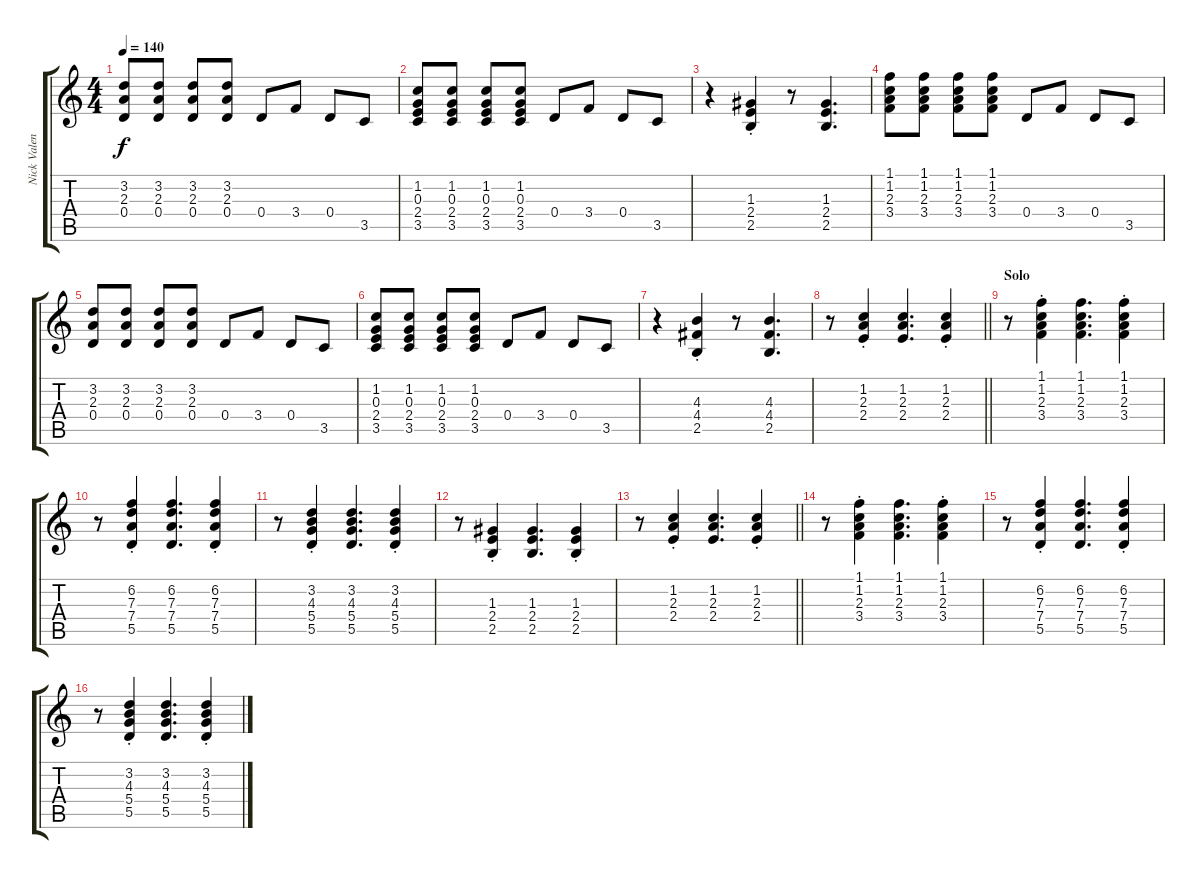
\track ("Nick Valensi" "Nick Valen") {instrument acousticguitarsteel}
\staff {score tabs}
\tuning (E4 B3 G3 D3 A2 E2) {hide}
\ts (4 4)
\tempo 140
\clef g2
\ks c
(3.2 2.3 0.4).8{dy f} (3.2 2.3 0.4).8 (3.2 2.3 0.4).8 (3.2 2.3 0.4).8 0.4.8 3.4.8 0.4.8 3.5.8 |
(1.2 0.3 2.4 3.5).8 (1.2 0.3 2.4 3.5).8 (1.2 0.3 2.4 3.5).8 (1.2 0.3 2.4 3.5).8 0.4.8 3.4.8 0.4.8 3.5.8 |
r.4 (1.3{st} 2.4{st} 2.5).4 r.8 (1.3 2.4 2.5).4{d} |
(1.1 1.2 2.3 3.4).8 (1.1 1.2 2.3 3.4).8 (1.1 1.2 2.3 3.4).8 (1.1 1.2 2.3 3.4).8 0.4.8 3.4.8 0.4.8 3.5.8 |
(3.2 2.3 0.4).8 (3.2 2.3 0.4).8 (3.2 2.3 0.4).8 (3.2 2.3 0.4).8 0.4.8 3.4.8 0.4.8 3.5.8 |
(1.2 0.3 2.4 3.5).8 (1.2 0.3 2.4 3.5).8 (1.2 0.3 2.4 3.5).8 (1.2 0.3 2.4 3.5).8 0.4.8 3.4.8 0.4.8 3.5.8 |
r.4 (4.3{st} 4.4{st} 2.5{st}).4 r.8 (4.3 4.4 2.5).4{d} |
\barLineRight lightlight
r.8 (1.2{st} 2.3{st} 2.4{st}).4 (1.2 2.3 2.4).4{d} (1.2{st} 2.3{st} 2.4{st}).4 |
\section ("" "Solo")
r.8 (1.1 1.2{st} 2.3{st} 3.4{st}).4 (1.1 1.2 2.3 3.4).4{d} (1.1 1.2{st} 2.3{st} 3.4{st}).4 |
r.8 (6.2{st} 7.3{st} 7.4{st} 5.5).4 (6.2 7.3 7.4 5.5).4{d} (6.2{st} 7.3{st} 7.4{st} 5.5).4 |
r.8 (3.2{st} 4.3{st} 5.4{st} 5.5).4 (3.2 4.3 5.4 5.5).4{d} (3.2{st} 4.3{st} 5.4{st} 5.5).4 |
r.8 (1.3{st} 2.4{st} 2.5).4 (1.3 2.4 2.5).4{d} (1.3{st} 2.4{st} 2.5).4 |
\barLineRight lightlight
r.8 (1.2{st} 2.3{st} 2.4{st}).4 (1.2 2.3 2.4).4{d} (1.2{st} 2.3{st} 2.4{st}).4 |
r.8 (1.1 1.2{st} 2.3{st} 3.4{st}).4 (1.1 1.2 2.3 3.4).4{d} (1.1 1.2{st} 2.3{st} 3.4{st}).4 |
r.8 (6.2{st} 7.3{st} 7.4{st} 5.5).4 (6.2 7.3 7.4 5.5).4{d} (6.2{st} 7.3{st} 7.4{st} 5.5).4 |
r.8 (3.2{st} 4.3{st} 5.4{st} 5.5).4 (3.2 4.3 5.4 5.5).4{d} (3.2{st} 4.3{st} 5.4{st} 5.5).4
